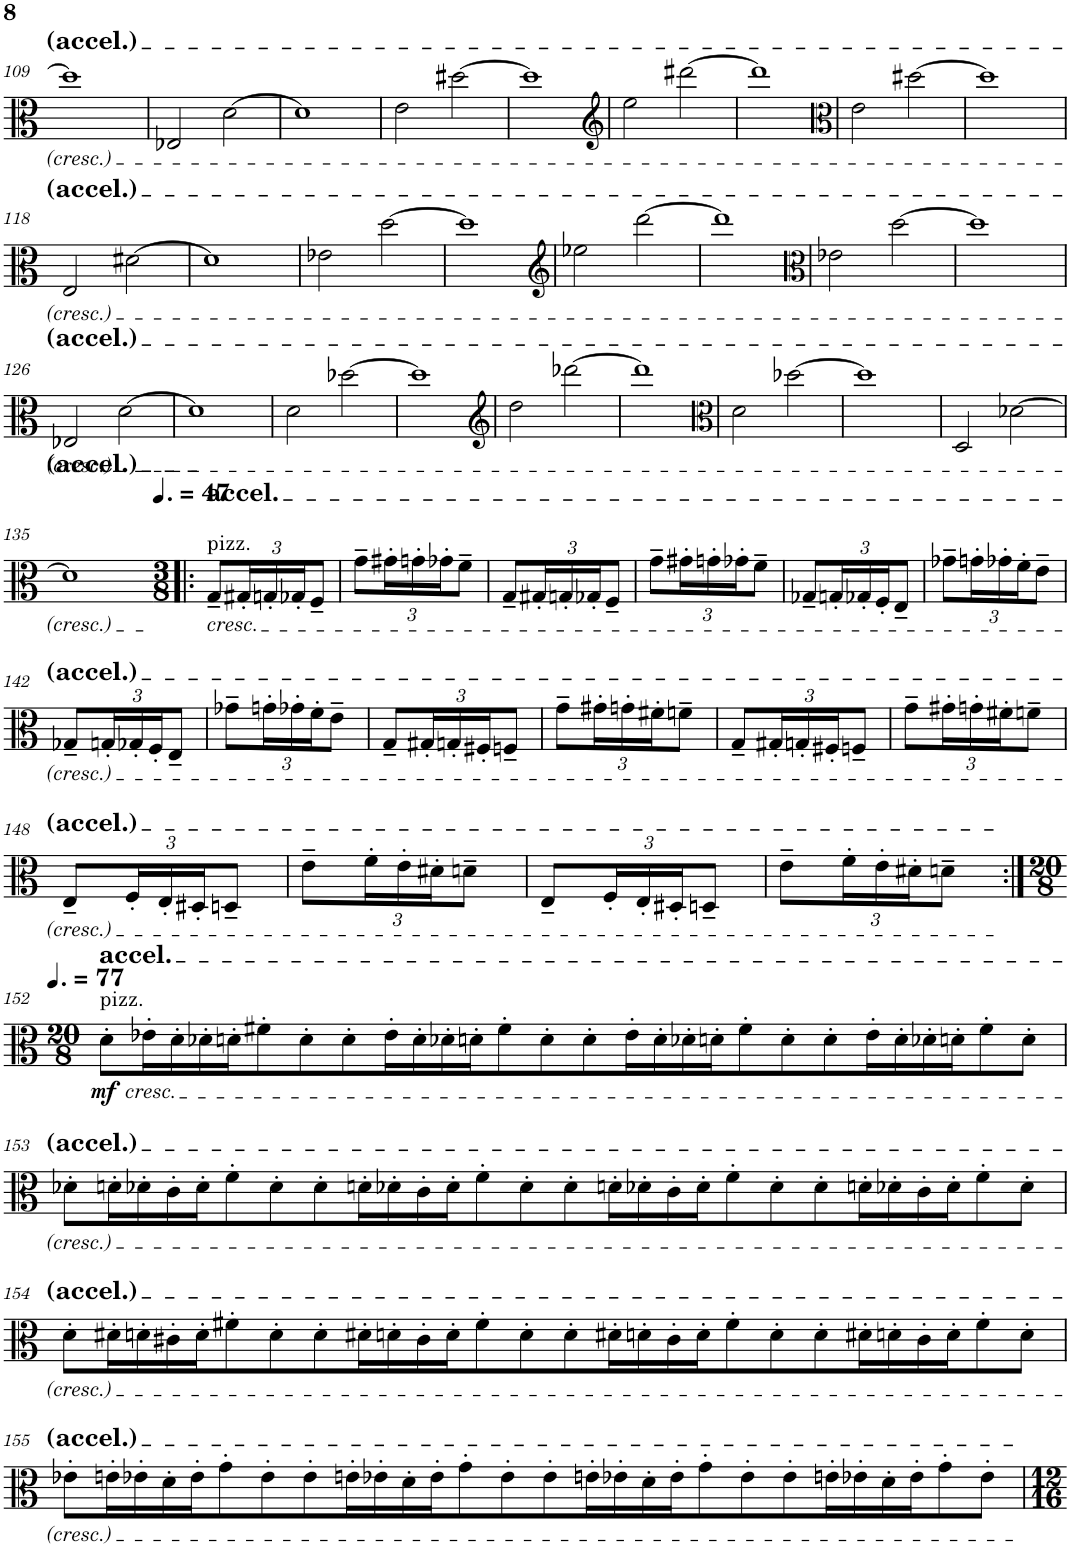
**kern	**dynam
*part1	*part1
*staff1	*staff1
*I"Viola	*
*I'Vla.	*
!!LO:PB:g=z
*clefC3	*
*k[]	*
*M4/4	*
=109	=109
1dd]	.
=110	=110
2E-X/	.
[2d\	.
=111	=111
1d]	.
=112	=112
2e\	.
[2dd#X\	.
=113	=113
1dd#]	.
=114	=114
*clefG2	*
2ee\	.
[2ddd#X\	.
=115	=115
1ddd#]	.
=116	=116
*clefC3	*
2e\	.
[2dd#X\	.
=117	=117
1dd#]	.
!!LO:LB:g=z
=118	=118
2E/	.
[2d#X\	.
=119	=119
1d#]	.
=120	=120
2e-X\	.
[2dd\	.
=121	=121
1dd]	.
=122	=122
*clefG2	*
2ee-X\	.
[2ddd\	.
=123	=123
1ddd]	.
=124	=124
*clefC3	*
2e-X\	.
[2dd\	.
=125	=125
1dd]	.
!!LO:LB:g=z
=126	=126
2E-X/	.
[2d\	.
=127	=127
1d]	.
=128	=128
2d\	.
[2dd-X\	.
=129	=129
1dd-]	.
=130	=130
*clefG2	*
2dd\	.
[2ddd-X\	.
=131	=131
1ddd-]	.
=132	=132
*clefC3	*
2d\	.
[2dd-X\	.
=133	=133
1dd-]	.
=134	=134
2D/	.
[2d-X\	.
!!LO:LB:g=z
=135	=135
1d-]	.
=136!|:	=136!|:
*M3/8	*
*MM71	*
!LO:TX:a:t=pizz.	!
!LO:TX:a:t=accel.	!
!LO:TX:b:i:t=cresc.	!
8G~/L	.
*Xbrackettup	*
24G#X'/L	.
24Gn'/	.
24G-X'/J	.
8F~/J	.
=137	=137
8g~\L	.
24g#X'\L	.
24gn'\	.
24g-X'\J	.
8f~\J	.
=138	=138
8G~/L	.
24G#X'/L	.
24Gn'/	.
24G-X'/J	.
8F~/J	.
=139	=139
8g~\L	.
24g#X'\L	.
24gn'\	.
24g-X'\J	.
8f~\J	.
=140	=140
8G-X~/L	.
24Gn'/L	.
24G-X'/	.
24F'/J	.
8E~/J	.
=141	=141
8g-X~\L	.
24gn'\L	.
24g-X'\	.
24f'\J	.
8e~\J	.
!!LO:LB:g=z
=142	=142
8G-X~/L	.
24Gn'/L	.
24G-X'/	.
24F'/J	.
8E~/J	.
=143	=143
8g-X~\L	.
24gn'\L	.
24g-X'\	.
24f'\J	.
8e~\J	.
=144	=144
8G~/L	.
24G#X'/L	.
24Gn'/	.
24F#X'/J	.
8Fn~/J	.
=145	=145
8g~\L	.
24g#X'\L	.
24gn'\	.
24f#X'\J	.
8fn~\J	.
=146	=146
8G~/L	.
24G#X'/L	.
24Gn'/	.
24F#X'/J	.
8Fn~/J	.
=147	=147
8g~\L	.
24g#X'\L	.
24gn'\	.
24f#X'\J	.
8fn~\J	.
!!LO:LB:g=z
=148	=148
8E~/L	.
24F'/L	.
24E'/	.
24D#X'/J	.
8Dn~/J	.
=149	=149
8e~\L	.
24f'\L	.
24e'\	.
24d#X'\J	.
8dn~\J	.
=150	=150
8E~/L	.
24F'/L	.
24E'/	.
24D#X'/J	.
8Dn~/J	.
=151	=151
8e~\L	.
24f'\L	.
24e'\	.
24d#X'\J	.
8dn~\J	.
!!LO:LB:g=z
=152:|!	=152:|!
*M20/8	*
*MM115	*
!LO:TX:a:t=pizz.	!
!LO:TX:b:i:t=cresc.	!
!LO:TX:a:t=accel.	!
!	!LO:DY:b
8d'\L	mf
16e-X'\L	.
16d'\	.
16d-X'\	.
16dn'\J	.
8f#X'\	.
8d'\	.
8d'\	.
16e-'\L	.
16d'\	.
16d-X'\	.
16dn'\J	.
8f#'\	.
8d'\	.
8d'\	.
16e-'\L	.
16d'\	.
16d-X'\	.
16dn'\J	.
8f#'\	.
8d'\	.
8d'\	.
16e-'\L	.
16d'\	.
16d-X'\	.
16dn'\J	.
8f#'\	.
8d'\J	.
!!LO:LB:g=z
=153	=153
8d-X'\L	.
16dn'\L	.
16d-X'\	.
16c'\	.
16d-'\J	.
8f'\	.
8d-'\	.
8d-'\	.
16dn'\L	.
16d-X'\	.
16c'\	.
16d-'\J	.
8f'\	.
8d-'\	.
8d-'\	.
16dn'\L	.
16d-X'\	.
16c'\	.
16d-'\J	.
8f'\	.
8d-'\	.
8d-'\	.
16dn'\L	.
16d-X'\	.
16c'\	.
16d-'\J	.
8f'\	.
8d-'\J	.
!!LO:LB:g=z
=154	=154
8d'\L	.
16d#X'\L	.
16dn'\	.
16c#X'\	.
16d'\J	.
8f#X'\	.
8d'\	.
8d'\	.
16d#X'\L	.
16dn'\	.
16c#'\	.
16d'\J	.
8f#'\	.
8d'\	.
8d'\	.
16d#X'\L	.
16dn'\	.
16c#'\	.
16d'\J	.
8f#'\	.
8d'\	.
8d'\	.
16d#X'\L	.
16dn'\	.
16c#'\	.
16d'\J	.
8f#'\	.
8d'\J	.
!!LO:LB:g=z
=155	=155
8e-X'\L	.
16en'\L	.
16e-X'\	.
16d'\	.
16e-'\J	.
8g'\	.
8e-'\	.
8e-'\	.
16en'\L	.
16e-X'\	.
16d'\	.
16e-'\J	.
8g'\	.
8e-'\	.
8e-'\	.
16en'\L	.
16e-X'\	.
16d'\	.
16e-'\J	.
8g'\	.
8e-'\	.
8e-'\	.
16en'\L	.
16e-X'\	.
16d'\	.
16e-'\J	.
8g'\	.
8e-'\J	.
=	=
*-	*-
